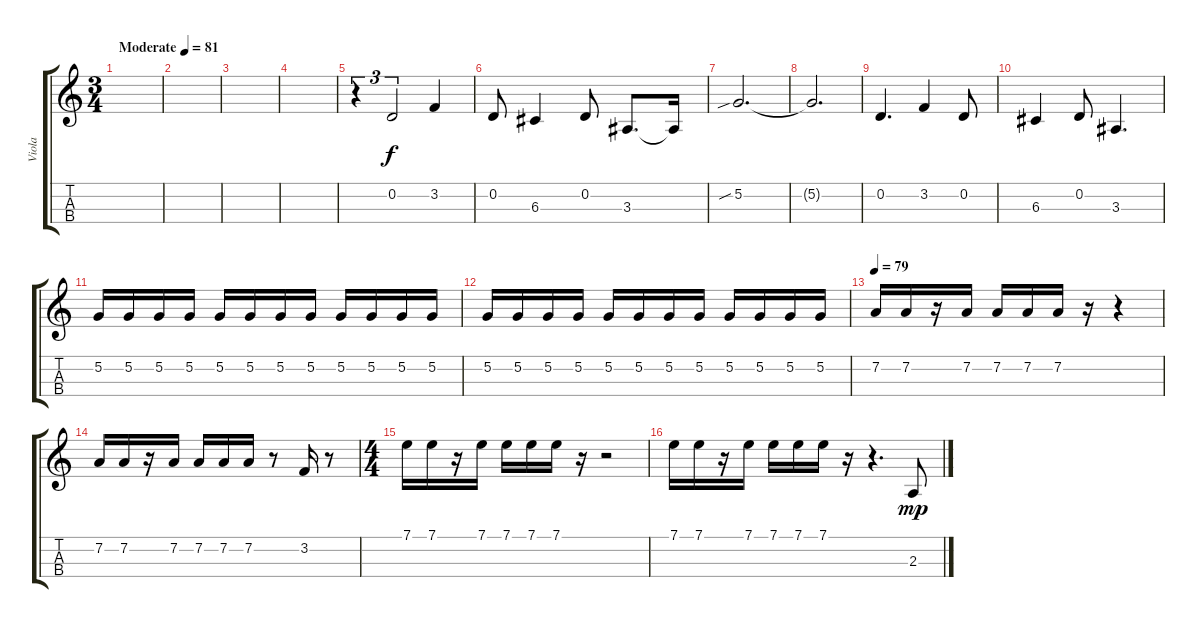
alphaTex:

\track ("Viola" "Viola") {instrument viola}
\staff {score tabs}
\tuning (A4 D4 G3 C3) {hide}
\ts (3 4)
\tempo (81 "Moderate")
\clef g2
\ks c
|
|
|
|
r.4{tu (3 2)} 0.2.2{tu (3 2)} 3.2.4 |
0.2.8 6.3.4 0.2.8 3.3.8{d} 3.3{t}.16{volume 5} |
5.2{sib}.2{d volume 8} |
5.2{t}.2{d} |
0.2.4{d} 3.2.4 0.2.8 |
6.3.4 0.2.8 3.3.4{d} |
5.2.16{volume 7} 5.2.16 5.2.16 5.2.16 5.2.16 5.2.16 5.2.16 5.2.16 5.2.16 5.2.16 5.2.16 5.2.16 |
5.2.16 5.2.16 5.2.16 5.2.16 5.2.16 5.2.16 5.2.16 5.2.16 5.2.16 5.2.16 5.2.16 5.2.16 |
\tempo 79
7.2.16{volume 11} 7.2.16 r.16 7.2.16 7.2.16 7.2.16 7.2.16 r.16 r.4 |
7.2.16 7.2.16 r.16 7.2.16 7.2.16 7.2.16 7.2.16 r.8 3.2.16 r.8 |
\ts (4 4)
7.1.16{volume 12} 7.1.16 r.16 7.1.16 7.1.16 7.1.16 7.1.16 r.16 r.2 |
7.1.16 7.1.16 r.16 7.1.16 7.1.16 7.1.16 7.1.16 r.16 r.4{d} 2.3{sl}.8{dy mp volume 12}
